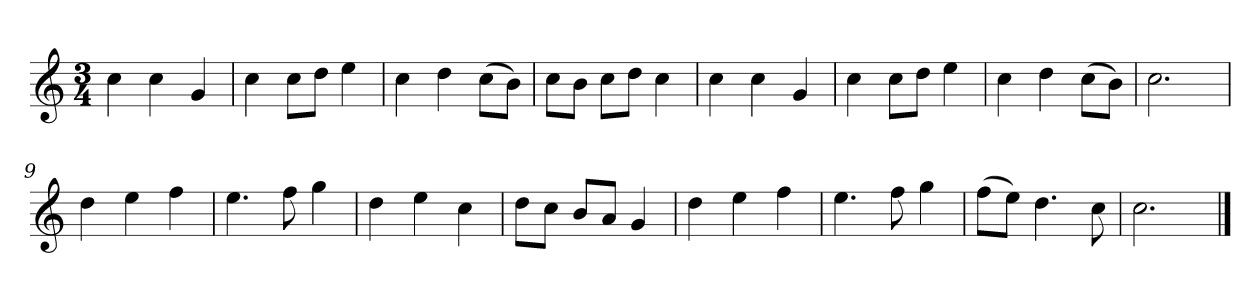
**kern
*part1
*staff1
*k[]
*M3/4
*MM120
=1
4cc
4cc
4g
=2
4cc
8ccL
8ddJ
4ee
=3
4cc
4dd
(8ccL
8bJ)
=4
8ccL
8bJ
8ccL
8ddJ
4cc
=5
4cc
4cc
4g
=6
4cc
8ccL
8ddJ
4ee
=7
4cc
4dd
(8ccL
8bJ)
=8
2.cc
=9
4dd
4ee
4ff
=10
4.ee
8ff
4gg
=11
4dd
4ee
4cc
=12
8ddL
8ccJ
8bL
8aJ
4g
=13
4dd
4ee
4ff
=14
4.ee
8ff
4gg
=15
(8ffL
8eeJ)
4.dd
8cc
=16
2.cc
==
*-
